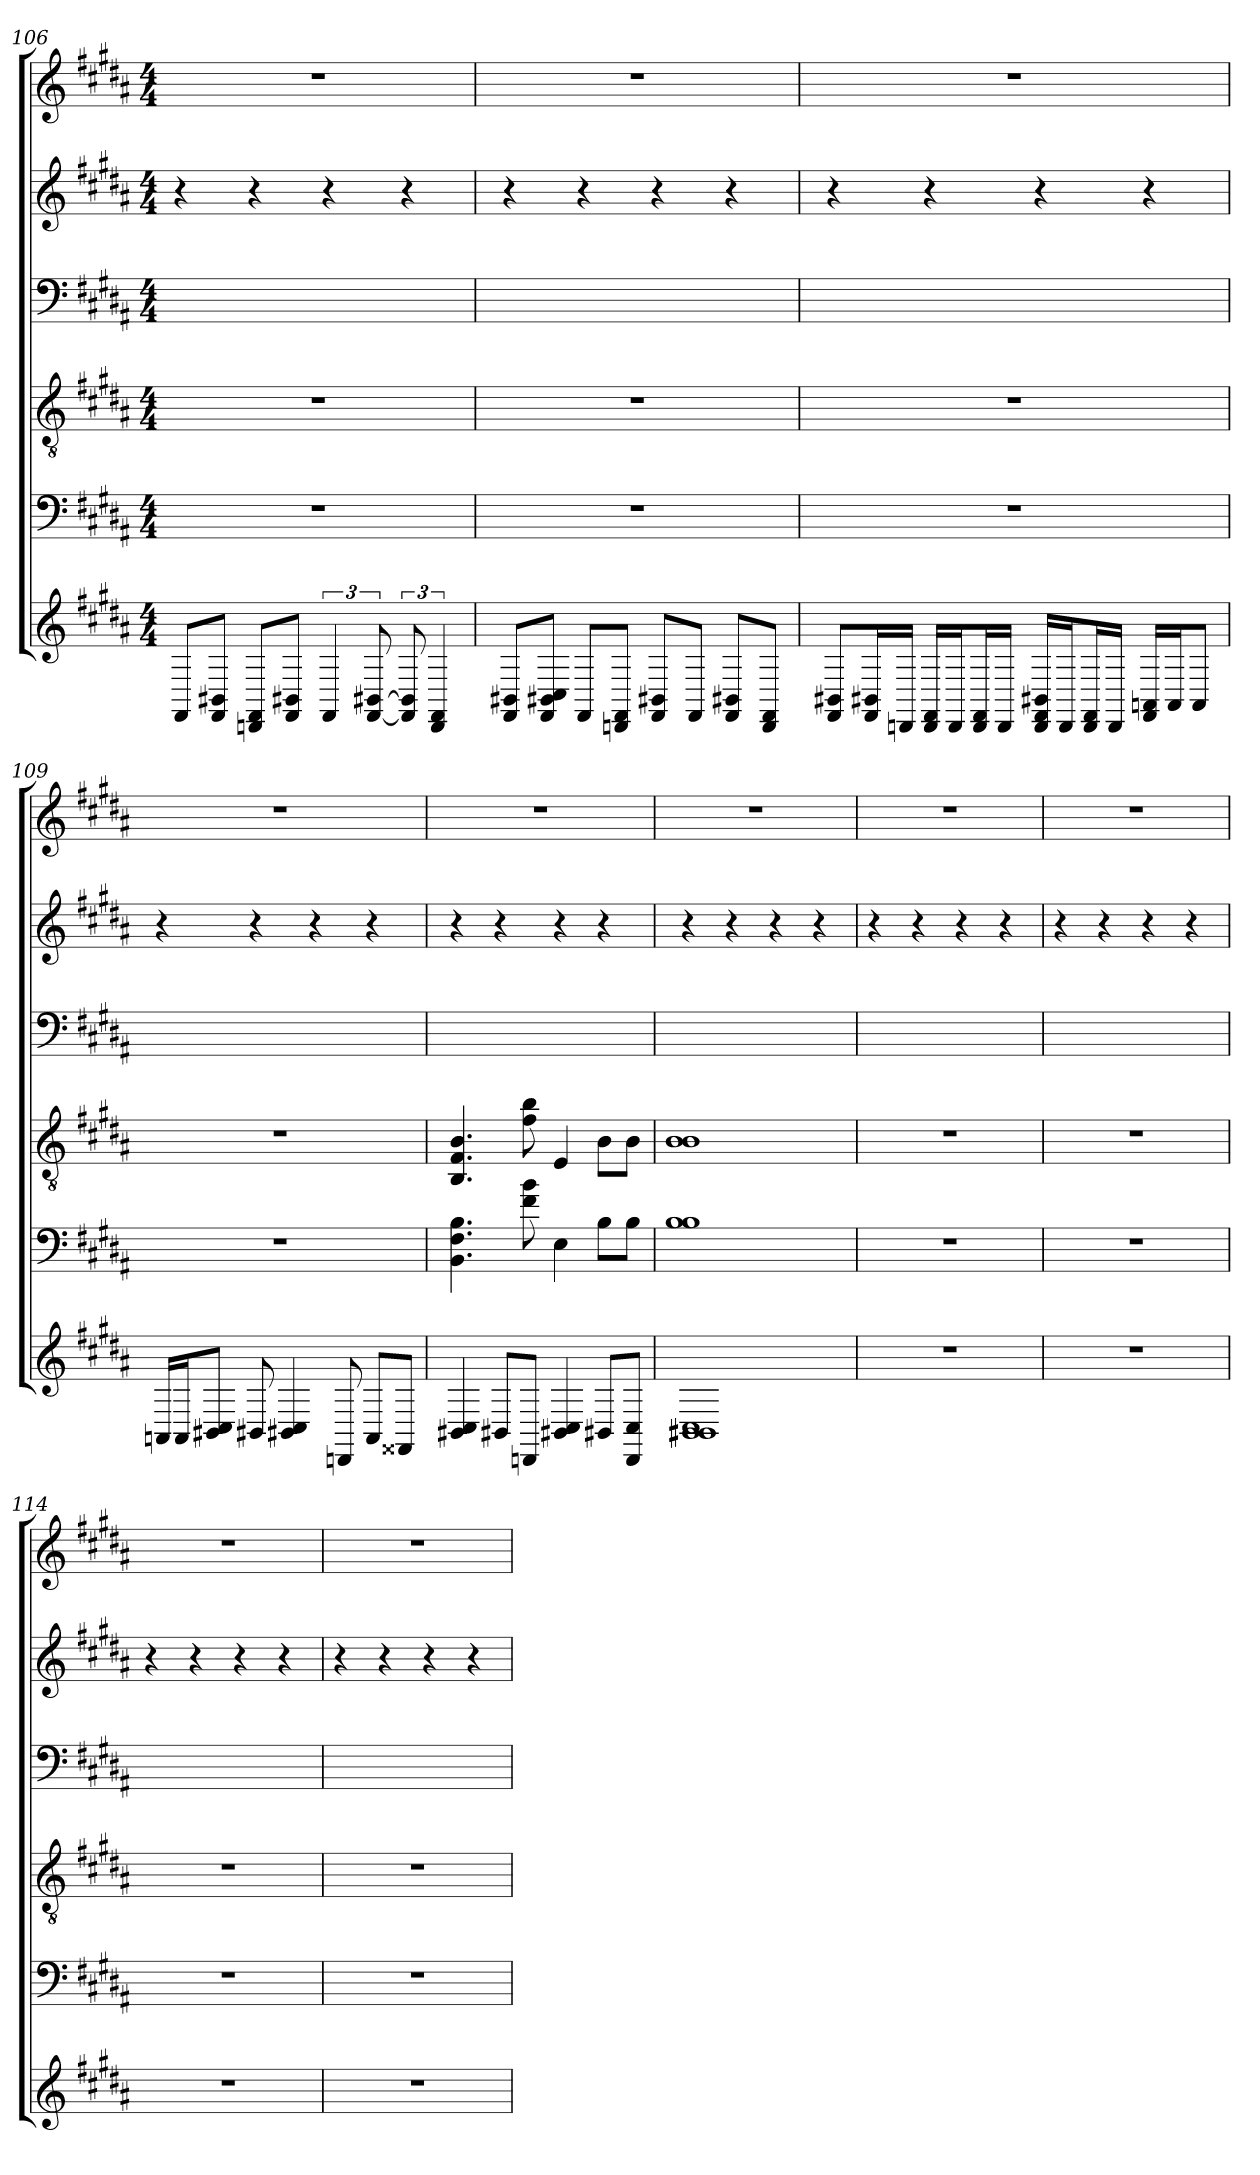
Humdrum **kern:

**kern	**kern	**kern	**kern	**kern	**kern
*part5	*part4	*part3	*part2	*part2	*part1
*staff6	*staff5	*staff4	*staff3	*staff2	*staff1
*clefG2	*	*clefGv2	*clefF4	*clefG2	*clefG2
*k[f#c#g#d#a#]	*k[f#c#g#d#a#]	*k[f#c#g#d#a#]	*k[f#c#g#d#a#]	*k[f#c#g#d#a#]	*k[f#c#g#d#a#]
*B:	*B:	*B:	*B:	*B:	*B:
*M4/4	*M4/4	*M4/4	*M4/4	*M4/4	*M4/4
=106	=106	=106	=106	=106	=106
8FF#/L	1r	1r	1ryy	4r	1r
8BB#X/ 8FF#/J	.	.	.	.	.
8DD/ 8FF#/L	.	.	.	4r	.
8BB#X/ 8FF#/J	.	.	.	.	.
6FF#	.	.	.	4r	.
[12BB#X [12FF#	.	.	.	.	.
12BB#] 12FF#]	.	.	.	4r	.
6DD 6FF#	.	.	.	.	.
=107	=107	=107	=107	=107	=107
8BB#X/ 8FF#/L	1r	1r	1ryy	4r	1r
8BB#X/ 8FF#/ 8C#/J	.	.	.	.	.
8FF#/L	.	.	.	4r	.
8DD/ 8FF#/J	.	.	.	.	.
8BB#X/ 8FF#/L	.	.	.	4r	.
8FF#/J	.	.	.	.	.
8BB#X/ 8FF#/L	.	.	.	4r	.
8DD/ 8FF#/J	.	.	.	.	.
=108	=108	=108	=108	=108	=108
8BB#X/ 8FF#/L	1r	1r	1ryy	4r	1r
16BB#X/ 16FF#/L	.	.	.	.	.
16DD/JJ	.	.	.	.	.
16DD/ 16FF#/LL	.	.	.	4r	.
16DD/J	.	.	.	.	.
16DD/ 16FF#/L	.	.	.	.	.
16DD/JJ	.	.	.	.	.
16BB#X/ 16DD/ 16FF#/LL	.	.	.	4r	.
16DD/J	.	.	.	.	.
16DD/ 16FF#/L	.	.	.	.	.
16DD/JJ	.	.	.	.	.
16FF#/ 16AA/LL	.	.	.	4r	.
16AA/J	.	.	.	.	.
8AA/J	.	.	.	.	.
=109	=109	=109	=109	=109	=109
16AA/LL	1r	1r	1ryy	4r	1r
16AA/J	.	.	.	.	.
8BB#X/ 8C#/J	.	.	.	.	.
8BB#X	.	.	.	4r	.
4BB#X 4C#	.	.	.	.	.
.	.	.	.	4r	.
8DD	.	.	.	.	.
8AA/L	.	.	.	4r	.
8FF##/J	.	.	.	.	.
=110	=110	=110	=110	=110	=110
4BB#X 4C#	4.BB 4.F# 4.B	4.BB 4.F# 4.B	1ryy	4r	1r
8BB#X/L	.	.	.	4r	.
8DD/J	8f# 8b	8f# 8b	.	.	.
4BB#X 4C#	4E	4E	.	4r	.
8BB#X/L	8BL	8B\L	.	4r	.
8DD/ 8C#/J	8BJ	8B\J	.	.	.
=111	=111	=111	=111	=111	=111
1BB#X 1BB#X 1C#	1B 1B	1B 1B	1ryy	4r	1r
.	.	.	.	4r	.
.	.	.	.	4r	.
.	.	.	.	4r	.
=112	=112	=112	=112	=112	=112
1r	1r	1r	1ryy	4r	1r
.	.	.	.	4r	.
.	.	.	.	4r	.
.	.	.	.	4r	.
=113	=113	=113	=113	=113	=113
1r	1r	1r	1ryy	4r	1r
.	.	.	.	4r	.
.	.	.	.	4r	.
.	.	.	.	4r	.
=114	=114	=114	=114	=114	=114
1r	1r	1r	1ryy	4r	1r
.	.	.	.	4r	.
.	.	.	.	4r	.
.	.	.	.	4r	.
=115	=115	=115	=115	=115	=115
1r	1r	1r	1ryy	4r	1r
.	.	.	.	4r	.
.	.	.	.	4r	.
.	.	.	.	4r	.
=	=	=	=	=	=
*-	*-	*-	*-	*-	*-
